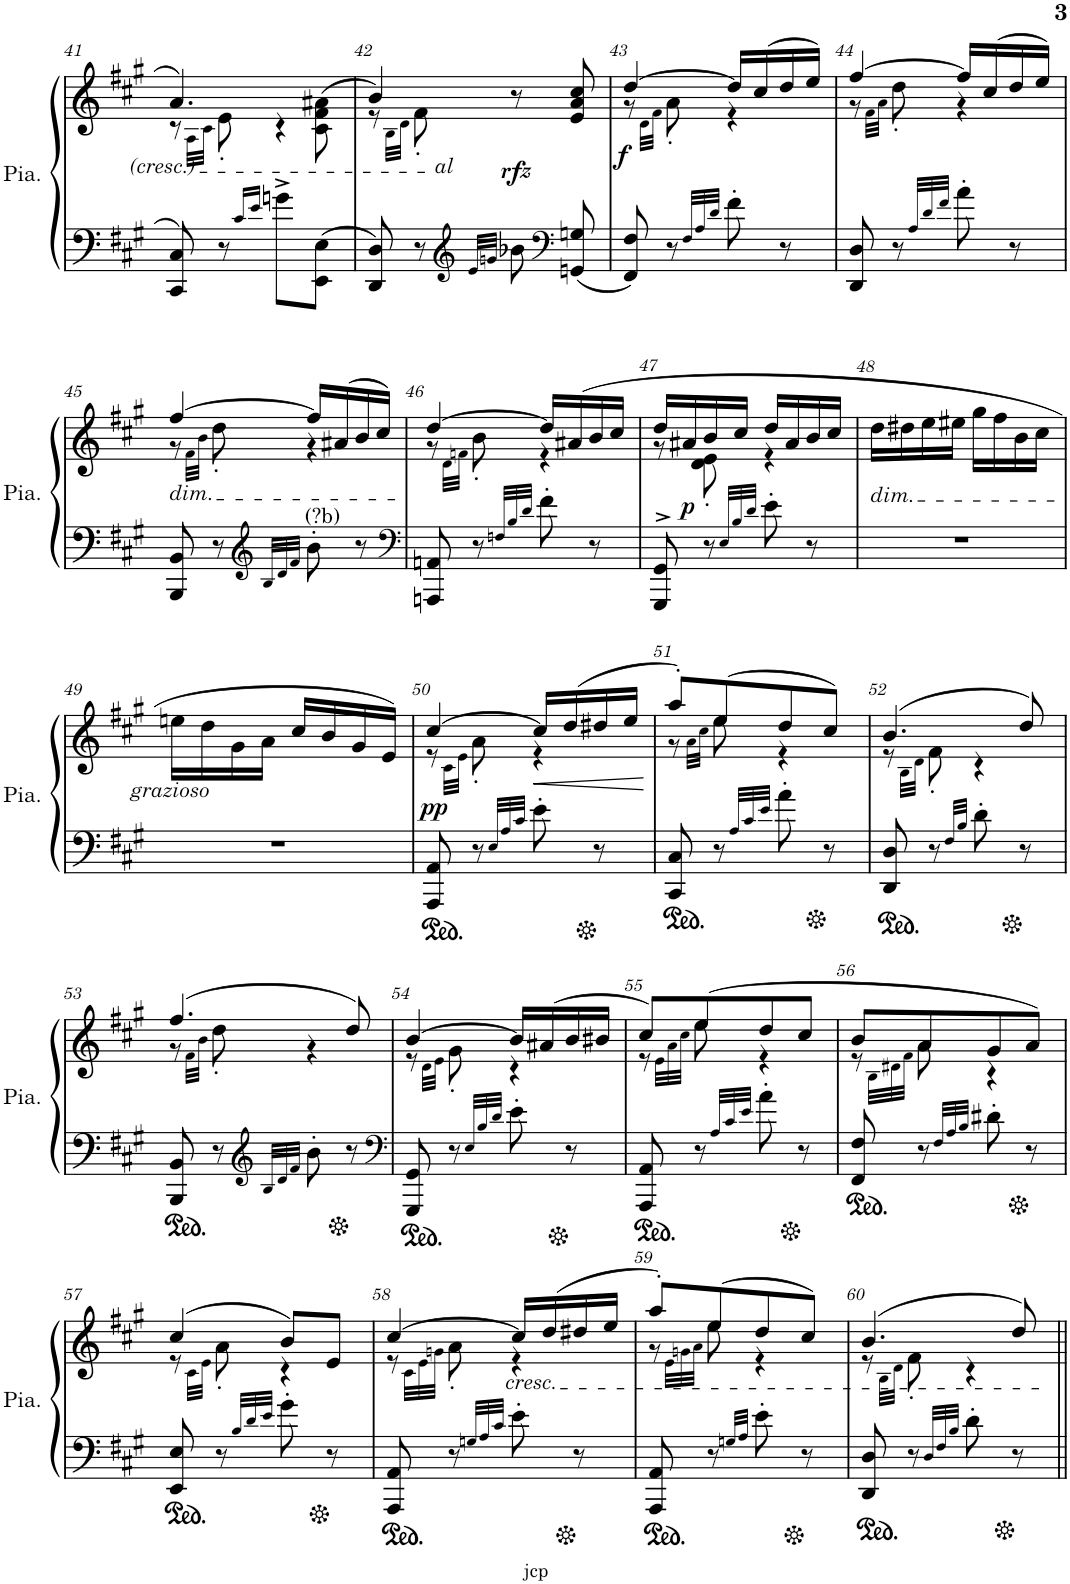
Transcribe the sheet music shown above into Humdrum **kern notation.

**kern	**kern	**dynam
*part1	*part1	*part1
*staff2	*staff1	*staff1/2
*I"Piano	*	*
*I'Pia.	*	*
!!LO:PB:g=z
*clefF4	*clefG2	*
*k[f#c#g#]	*k[f#c#g#]	*
*M2/4	*M2/4	*
=41	=41	=41
*	*^	*
8CC#/ 8C#/	4.a/	8r	.
.	.	32qA\LLL	.
.	.	32qc#\JJJ	.
8r	.	8e'\	.
16qc#/LL	.	.	.
16qe/JJ	.	.	.
8gn^\L	.	4r	.
8EE\ 8E\J	(>8c#\ 8f#\ 8a#X\	.	.
=42	=42	=42	=42
8DD/ 8D/	4b/)	8r	.
.	.	32qB\LLL	.
.	.	32qd\JJJ	.
8r	.	8f#'\	.
*clefG2	*	*	*
32qe/LLL	.	.	.
32qgn/JJJ	.	.	.
!	!LO:TX:b:i:t=al	!	!
!	!	!	!LO:DY:a=2
8b-X\	8r	4ryy	rfz
*clefF4	*	*	*
8GGn/ 8Gn/	8e/ 8a/ 8cc#/	.	.
=43	=43	=43	=43
!	!	!	!LO:DY:b
8FF#/ 8F#/	[4dd/	8r	f
.	.	32qd\LLL	.
.	.	32qf#\JJJ	.
8r	.	8a'\	.
32qF#/LLL	.	.	.
32qA/	.	.	.
32qd/JJJ	.	.	.
8f#'\	16dd/LL]	4r	.
.	(16cc#/	.	.
8r	16dd/	.	.
.	16ee/JJ)	.	.
=44	=44	=44	=44
8DD/ 8D/	[4ff#/	8r	.
.	.	32qf#\LLL	.
.	.	32qa\JJJ	.
8r	.	8dd'\	.
32qA/LLL	.	.	.
32qd/	.	.	.
32qf#/JJJ	.	.	.
8a'\	16ff#/LL]	4r	.
.	(16cc#/	.	.
8r	16dd/	.	.
.	16ee/JJ)	.	.
!!LO:LB:g=z	!!
=45	=45	=45	=45
!	!LO:TX:b:i:t=dim.	!	!
8BBB/ 8BB/	[4ff#/	8r	.
.	.	32qf#\LLL	.
.	.	32qb\JJJ	.
8r	.	8dd'\	.
*clefG2	*	*	*
32qB/LLL	.	.	.
32qd/	.	.	.
32qf#/JJJ	.	.	.
!LO:TX:a:t=(?b)	!	!	!
8b'\	16ff#/LL]	4r	.
.	(16a#X/	.	.
8r	16b/	.	.
.	16cc#/JJ)	.	.
=46	=46	=46	=46
*clefF4	*	*	*
8AAAn/ 8AAn/	[4dd/	8r	.
.	.	32qd\LLL	.
.	.	32qfn\JJJ	.
8r	.	8b'\	.
32qFn/LLL	.	.	.
32qB/	.	.	.
32qd/JJJ	.	.	.
8f#'\	16dd/LL]	4r	.
.	(16a#X/	.	.
8r	16b/	.	.
.	16cc#/JJ	.	.
=47	=47	=47	=47
8GGG#/^> 8GG#/^>	16dd/LL	8r	.
.	16a#X/	.	.
!	!	!	!LO:DY:b
8r	16b/	8d\' 8e\'	p
.	16cc#/JJ	.	.
32qE/LLL	.	.	.
32qB/	.	.	.
32qd/JJJ	.	.	.
8e'\	16dd/LL	4r	.
.	16a#/	.	.
8r	16b/	.	.
.	16cc#/JJ	.	.
*	*v	*v	*
=48	=48	=48
!	!LO:TX:b:i:t=dim.	!
2r	16dd\LL	.
.	16dd#X\	.
.	16ee\	.
.	16ee#X\JJ	.
.	16gg#\LL	.
.	16ff#\	.
.	16b\	.
.	16cc#\JJ	.
!!LO:LB:g=z
=49	=49	=49
!	!LO:TX:b:i:t=grazioso	!
2r	16een\LL	.
.	16dd\	.
.	16g#\	.
.	16a\JJ	.
.	16cc#/LL	.
.	16b/	.
.	16g#/	.
.	16e/JJ)	.
=50	=50	=50
*	*^	*
!	!	!	!LO:DY:b
8AAA/ 8AA/	[4cc#/	8r	pp
.	.	32qc#\LLL	.
.	.	32qe\JJJ	.
8r	.	8a'\	.
32qE/LLL	.	.	.
32qA/	.	.	.
32qc#/JJJ	.	.	.
!	!	!	!LO:HP:b
8e'\	16cc#/LL]	4r	<
.	(16dd/	.	.
8r	16dd#X/	.	.
.	16ee/JJ	.	.
*	*v	*v	*
.	.	[
=51	=51	=51
*	*^	*
8CC#/ 8C#/	8aa'/L)	8r	.
.	.	32qa\LLL	.
.	.	32qcc#\JJJ	.
8r	(8ee/	8ee\	.
32qA/LLL	.	.	.
32qc#/	.	.	.
32qe/JJJ	.	.	.
8a'\	8dd/	4r	.
8r	8cc#/J)	.	.
=52	=52	=52	=52
8DD/ 8D/	(4.b/	8r	.
.	.	32qB\LLL	.
.	.	32qd\JJJ	.
8r	.	8f#'\	.
32qF#/LLL	.	.	.
32qB/JJJ	.	.	.
8d'\	.	4r	.
8r	8dd/)	.	.
!!LO:LB:g=z	!!
=53	=53	=53	=53
8BBB/ 8BB/	(4.ff#/	8r	.
.	.	32qf#\LLL	.
.	.	32qb\JJJ	.
8r	.	8dd'\	.
*clefG2	*	*	*
32qB/LLL	.	.	.
32qd/	.	.	.
32qf#/JJJ	.	.	.
8b'\	.	4r	.
8r	8dd/)	.	.
=54	=54	=54	=54
*clefF4	*	*	*
8GGG#/ 8GG#/	[4b/	8r	.
.	.	32qd\LLL	.
.	.	32qe\JJJ	.
8r	.	8g#'\	.
32qE/LLL	.	.	.
32qB/	.	.	.
32qd/JJJ	.	.	.
8e'\	16b/LL]	4r	.
.	(>16a#X/	.	.
8r	16b/	.	.
.	16b#X/JJ	.	.
=55	=55	=55	=55
8AAA/ 8AA/	8cc#/L)	8r	.
.	.	32qe\LLL	.
.	.	32qa\	.
.	.	32qcc#\JJJ	.
8r	(8ee/	8ee\	.
32qA/LLL	.	.	.
32qc#/	.	.	.
32qe/JJJ	.	.	.
8a'\	8dd/	4r	.
8r	8cc#/J	.	.
=56	=56	=56	=56
8FF#/ 8F#/	8b/L	8r	.
.	.	32qB\LLL	.
.	.	32qd#X\	.
.	.	32qf#\JJJ	.
8r	8a/	8a\	.
32qF#/LLL	.	.	.
32qA/	.	.	.
32qB/JJJ	.	.	.
8d#X'\	8g#/	4r	.
8r	8a/J)	.	.
!!LO:LB:g=z	!!
=57	=57	=57	=57
8EE/ 8E/	(4cc#/	8r	.
.	.	32qc#\LLL	.
.	.	32qe\JJJ	.
8r	.	8a'\	.
32qB/LLL	.	.	.
32qd/	.	.	.
32qe/JJJ	.	.	.
8g#'\	8b/L)	4r	.
8r	8e/J	.	.
=58	=58	=58	=58
8AAA/ 8AA/	[4cc#/	8r	.
.	.	32qc#\LLL	.
.	.	32qe\	.
.	.	32qgn\JJJ	.
8r	.	8a'\	.
32qGn/LLL	.	.	.
32qA/	.	.	.
32qc#/JJJ	.	.	.
!	!LO:TX:b:i:t=cresc.	!	!
8e'\	16cc#/LL]	4r	.
.	(16dd/	.	.
8r	16dd#X/	.	.
.	16ee/JJ	.	.
=59	=59	=59	=59
8AAA/ 8AA/	8aa'/L)	8r	.
.	.	32qe\LLL	.
.	.	32qgn\	.
.	.	32qa\JJJ	.
8r	(8ee/	8ee\	.
32qGn/LLL	.	.	.
32qA/JJJ	.	.	.
8e'\	8dd/	4r	.
8r	8cc#/J)	.	.
=60	=60	=60	=60
8DD/ 8D/	(4.b/	8r	.
.	.	32qB\LLL	.
.	.	32qd\JJJ	.
8r	.	8f#'\	.
32qD/LLL	.	.	.
32qF#/	.	.	.
32qB/JJJ	.	.	.
8d'\	.	4r	.
8r	8dd/)	.	.
*	*v	*v	*
=||	=||	=||
*-	*-	*-
